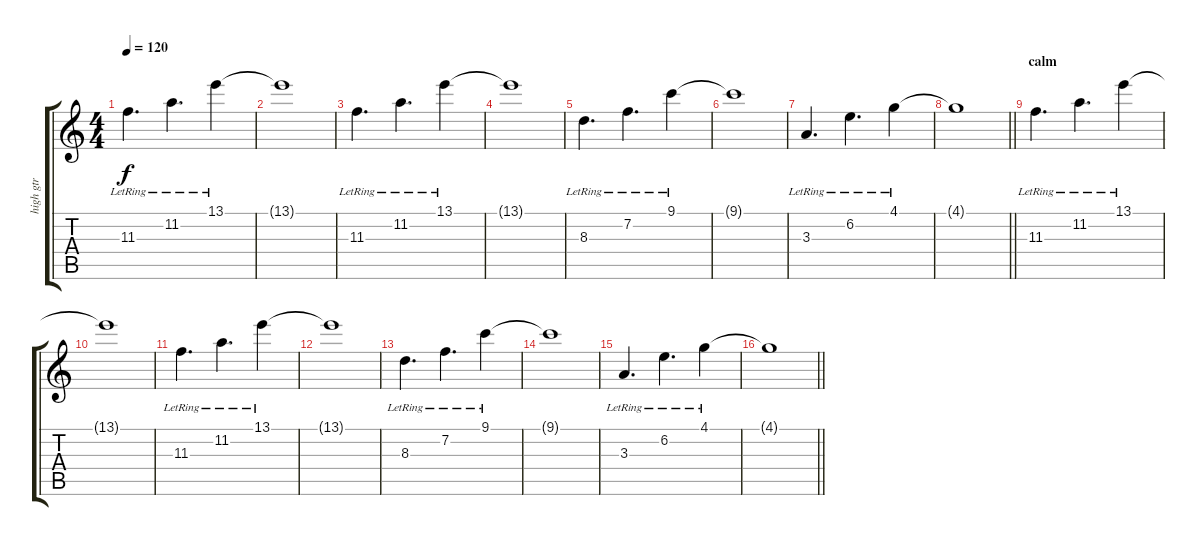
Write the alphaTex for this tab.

\track ("high gtr" "high gtr") {instrument electricguitarjazz}
\staff {score tabs}
\tuning (Eb4 Bb3 Gb3 Db3 Ab2 Db2) {hide}
\ts (4 4)
\tempo 120
\clef g2
\ks c
11.3{lr}.4{d dy f} 11.2{lr}.4{d} 13.1{lr}.4 |
13.1{t}.1 |
11.3{lr}.4{d} 11.2{lr}.4{d} 13.1{lr}.4 |
13.1{t}.1 |
8.3{lr}.4{d} 7.2{lr}.4{d} 9.1{lr}.4 |
9.1{t}.1 |
3.3{lr}.4{d} 6.2{lr}.4{d} 4.1{lr}.4 |
\barLineRight lightlight
4.1{t}.1 |
\section ("" "calm")
11.3{lr}.4{d} 11.2{lr}.4{d} 13.1{lr}.4 |
13.1{t}.1 |
11.3{lr}.4{d} 11.2{lr}.4{d} 13.1{lr}.4 |
13.1{t}.1 |
8.3{lr}.4{d} 7.2{lr}.4{d} 9.1{lr}.4 |
9.1{t}.1 |
3.3{lr}.4{d} 6.2{lr}.4{d} 4.1{lr}.4 |
\barLineRight lightlight
4.1{t}.1
